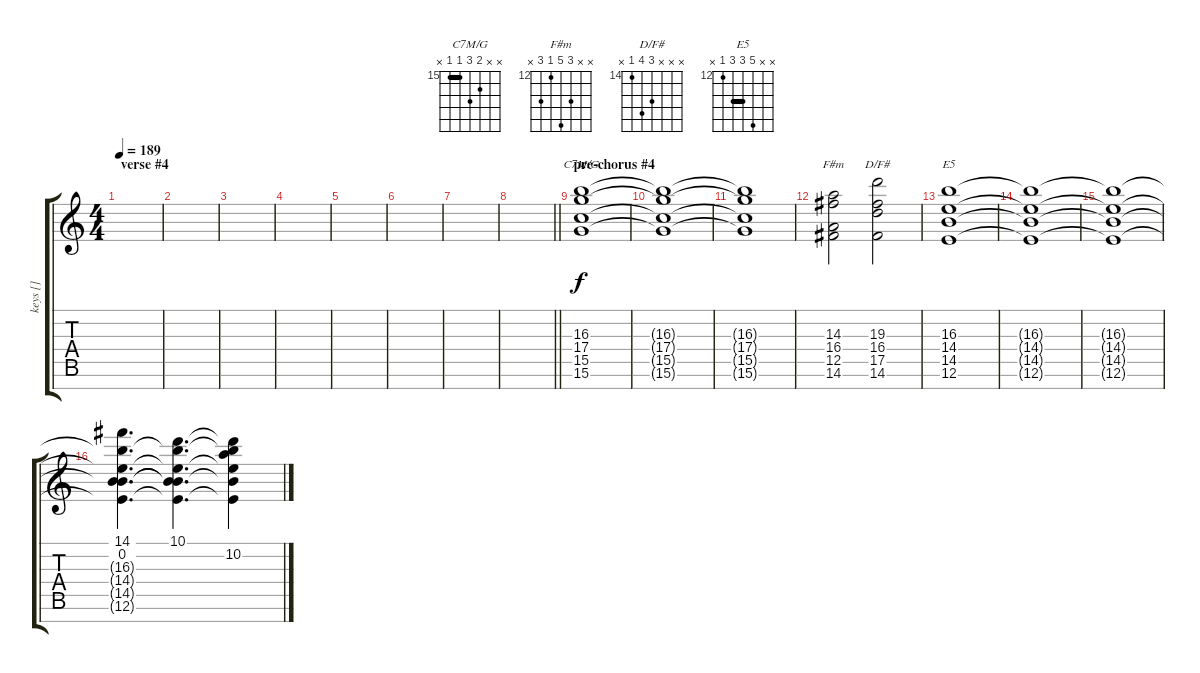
\track ("keys []" "keys []") {instrument stringensemble1}
\staff {score tabs}
\tuning (E5 B4 G4 D4 A3 E3 B2) {hide}
\chord ("C7M/G" x x 16 17 15 15 x) {firstfret 15 barre 15}
\chord ("F#m" x x 14 16 12 14 x) {firstfret 12}
\chord ("D/F#" x x x 16 17 14 x) {firstfret 14}
\chord ("E5" x x 16 14 14 12 x) {firstfret 12 barre 14}
\ts (4 4)
\section ("" "verse #4")
\tempo 189
\clef g2
\ks c
|
|
|
|
|
|
|
\barLineRight lightlight
|
\section ("" "pre-chorus #4")
(16.3 17.4 15.5 15.6).1{ch "C7M/G"} |
(16.3{t} 17.4{t} 15.5{t} 15.6{t}).1 |
(16.3{t} 17.4{t} 15.5{t} 15.6{t}).1 |
(14.3 16.4 12.5 14.6).2{ch "F#m"} (19.3 16.4 17.5 14.6).2{ch "D/F#"} |
(16.3 14.4 14.5 12.6).1{ch "E5"} |
(16.3{t} 14.4{t} 14.5{t} 12.6{t}).1 |
(16.3{t} 14.4{t} 14.5{t} 12.6{t}).1 |
(14.1 0.2 16.3{t} 14.4{t} 14.5{t} 12.6{t}).4{d} (10.1 0.2{t} 16.3{t} 14.4{t} 14.5{t} 12.6{t}).4{d} (10.1{t} 10.2 16.3{t} 14.4{t} 14.5{t} 12.6{t}).4
